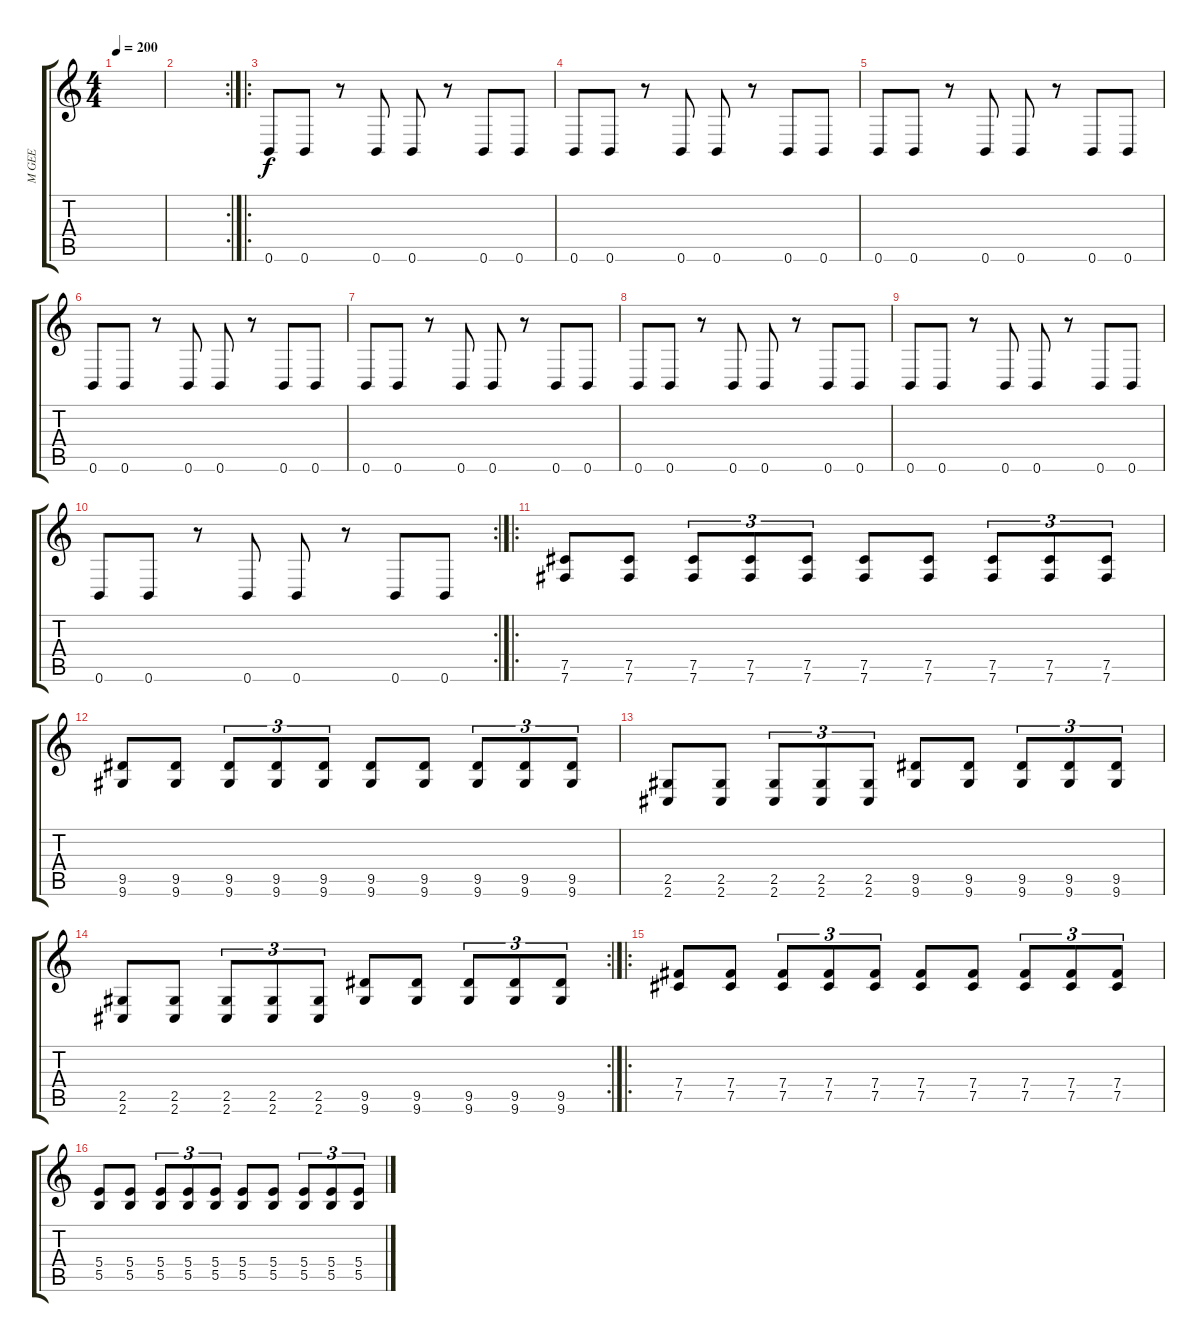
\track ("M GEE" "M GEE") {instrument distortionguitar}
\staff {score tabs}
\tuning (Db4 Ab3 E3 B2 Gb2 B1) {hide}
\ts (4 4)
\tempo 200
\clef g2
\ks c
|
\rc 2
|
\ro
0.6.8{volume 11} 0.6.8 r.8 0.6.8 0.6.8 r.8 0.6.8 0.6.8 |
0.6.8 0.6.8 r.8 0.6.8 0.6.8 r.8 0.6.8 0.6.8 |
0.6.8 0.6.8 r.8 0.6.8 0.6.8 r.8 0.6.8 0.6.8 |
0.6.8 0.6.8 r.8 0.6.8 0.6.8 r.8 0.6.8 0.6.8 |
0.6.8 0.6.8 r.8 0.6.8 0.6.8 r.8 0.6.8 0.6.8 |
0.6.8 0.6.8 r.8 0.6.8 0.6.8 r.8 0.6.8 0.6.8 |
0.6.8 0.6.8 r.8 0.6.8 0.6.8 r.8 0.6.8 0.6.8 |
\rc 2
0.6.8 0.6.8 r.8 0.6.8 0.6.8 r.8 0.6.8 0.6.8 |
\ro
(7.5 7.6).8{volume 16} (7.5 7.6).8 (7.5 7.6).8{tu (3 2)} (7.5 7.6).8{tu (3 2)} (7.5 7.6).8{tu (3 2)} (7.5 7.6).8 (7.5 7.6).8 (7.5 7.6).8{tu (3 2)} (7.5 7.6).8{tu (3 2)} (7.5 7.6).8{tu (3 2)} |
(9.5 9.6).8{volume 16} (9.5 9.6).8 (9.5 9.6).8{tu (3 2)} (9.5 9.6).8{tu (3 2)} (9.5 9.6).8{tu (3 2)} (9.5 9.6).8 (9.5 9.6).8 (9.5 9.6).8{tu (3 2)} (9.5 9.6).8{tu (3 2)} (9.5 9.6).8{tu (3 2)} |
(2.5 2.6).8{volume 16} (2.5 2.6).8 (2.5 2.6).8{tu (3 2)} (2.5 2.6).8{tu (3 2)} (2.5 2.6).8{tu (3 2)} (9.5 9.6).8 (9.5 9.6).8 (9.5 9.6).8{tu (3 2)} (9.5 9.6).8{tu (3 2)} (9.5 9.6).8{tu (3 2)} |
\rc 2
(2.5 2.6).8{volume 16} (2.5 2.6).8 (2.5 2.6).8{tu (3 2)} (2.5 2.6).8{tu (3 2)} (2.5 2.6).8{tu (3 2)} (9.5 9.6).8 (9.5 9.6).8 (9.5 9.6).8{tu (3 2)} (9.5 9.6).8{tu (3 2)} (9.5 9.6).8{tu (3 2)} |
\ro
(7.4 7.5).8{volume 16} (7.4 7.5).8 (7.4 7.5).8{tu (3 2)} (7.4 7.5).8{tu (3 2)} (7.4 7.5).8{tu (3 2)} (7.4 7.5).8 (7.4 7.5).8 (7.4 7.5).8{tu (3 2)} (7.4 7.5).8{tu (3 2)} (7.4 7.5).8{tu (3 2)} |
(5.4 5.5).8{volume 16} (5.4 5.5).8 (5.4 5.5).8{tu (3 2)} (5.4 5.5).8{tu (3 2)} (5.4 5.5).8{tu (3 2)} (5.4 5.5).8 (5.4 5.5).8 (5.4 5.5).8{tu (3 2)} (5.4 5.5).8{tu (3 2)} (5.4 5.5).8{tu (3 2)}
